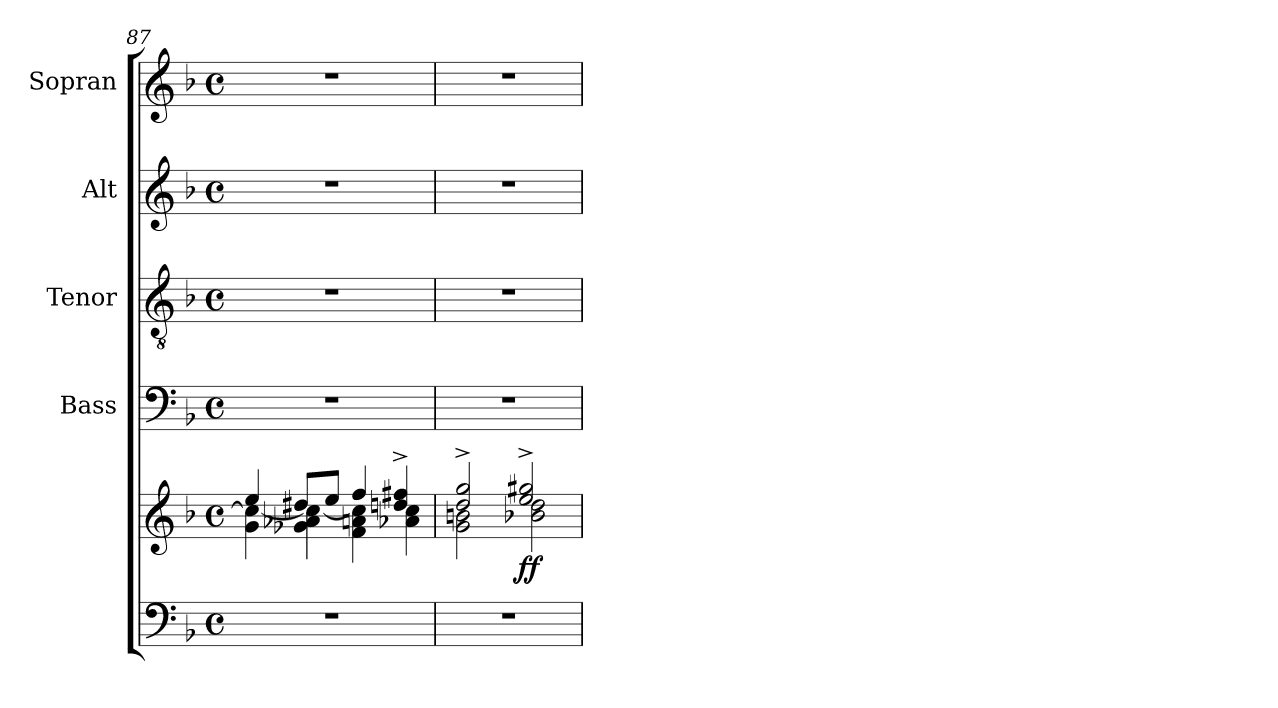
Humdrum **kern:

**kern	**kern	**dynam	**kern	**kern	**kern	**kern
*part5	*part5	*part5	*part4	*part3	*part2	*part1
*staff6	*staff5	*staff5/6	*staff4	*staff3	*staff2	*staff1
*	*	*	*I"Bass	*I"Tenor	*I"Alt	*I"Sopran
*	*	*	*I'B.	*I'T.	*I'A.	*I'S.
*clefF4	*clefG2	*	*clefF4	*clefGv2	*clefG2	*clefG2
*k[b-]	*k[b-]	*	*k[b-]	*k[b-]	*k[b-]	*k[b-]
*F:	*F:	*	*F:	*F:	*F:	*F:
*M4/4	*M4/4	*	*M4/4	*M4/4	*M4/4	*M4/4
*met(c)	*met(c)	*	*met(c)	*met(c)	*met(c)	*met(c)
=87	=87	=87	=87	=87	=87	=87
*	*^	*	*	*	*	*
1r	4ee/	4g\ 4cc\_	.	1r	1r	1r	1r
.	8dd#X/L	4g-X\ 4a-X\ 4cc\_	.	.	.	.	.
.	8ee/J	.	.	.	.	.	.
.	4ff/	4f\ 4an\ 4cc\]	.	.	.	.	.
.	4ddn/^> 4ff#X/^>	4a-X\ 4cc\	.	.	.	.	.
=88	=88	=88	=88	=88	=88	=88	=88
1r	2dd/^> 2gg/^>	2g\ 2bn\	.	1r	1r	1r	1r
!	!	!	!LO:DY:b	!	!	!	!
.	2ee/^> 2gg#X/^>	2b-X\ 2dd\	ff	.	.	.	.
*	*v	*v	*	*	*	*	*
=	=	=	=	=	=	=
*-	*-	*-	*-	*-	*-	*-
